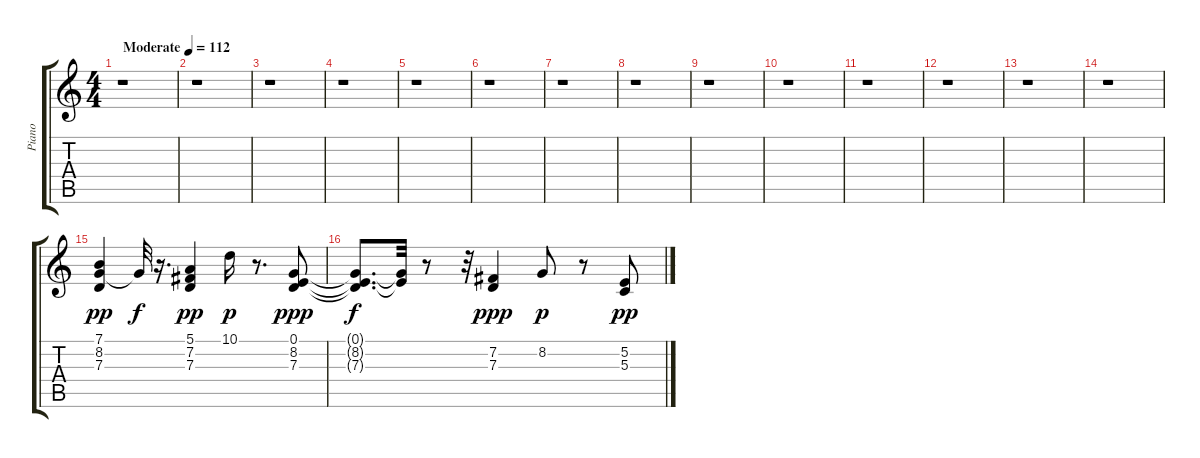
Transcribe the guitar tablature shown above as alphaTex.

\track ("Piano" "Piano") {instrument electricpiano1}
\staff {score tabs}
\tuning (E4 B3 G3 D3 A2 E2) {hide}
\ts (4 4)
\tempo (112 "Moderate")
\clef g2
\ks c
r.1{dy pp instrument electricpiano1} |
r.1 |
r.1 |
r.1 |
r.1 |
r.1 |
r.1 |
r.1 |
r.1 |
r.1 |
r.1 |
r.1 |
r.1 |
r.1 |
(7.1 8.2 7.3).4 8.2{t}.32{dy f} r.16{d} (5.1 7.2 7.3).4{dy pp} 10.1.16{dy p} r.8{d} (0.1 8.2 7.3).8{dy ppp} |
(0.1{t} 8.2{t} 7.3{t}).8{d dy f} (0.1{t} 8.2{t}).32 r.8 r.32 (7.2 7.3).4{dy ppp} 8.2.8{dy p} r.8 (5.2 5.3).8{dy pp}
